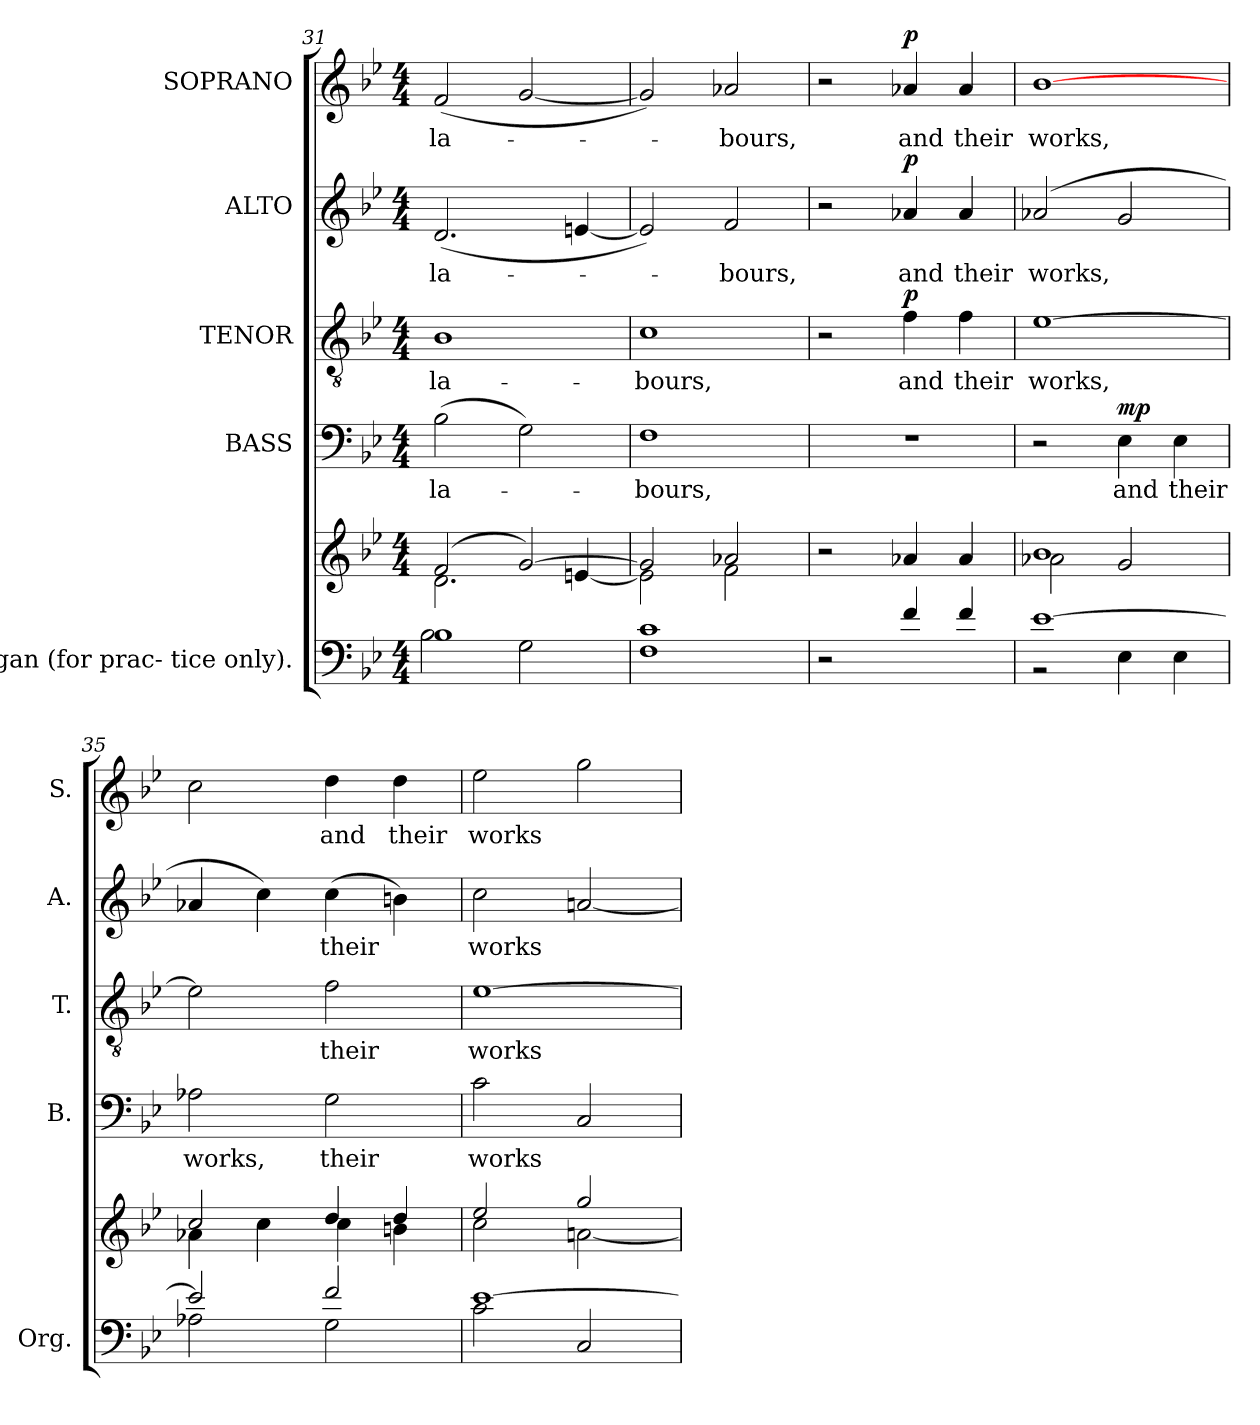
**kern	**kern	**kern	**text	**dynam	**kern	**text	**dynam	**kern	**text	**dynam	**kern	**text	**dynam
*part5	*part5	*part4	*part4	*part4	*part3	*part3	*part3	*part2	*part2	*part2	*part1	*part1	*part1
*staff6	*staff5	*staff4	*staff4	*staff4	*staff3	*staff3	*staff3	*staff2	*staff2	*staff2	*staff1	*staff1	*staff1
*I"Organ (for prac- tice only).	*	*I"BASS	*	*	*I"TENOR	*	*	*I"ALTO	*	*	*I"SOPRANO	*	*
*I'Org.	*	*I'B.	*	*	*I'T.	*	*	*I'A.	*	*	*I'S.	*	*
*clefF4	*clefG2	*clefF4	*	*	*clefGv2	*	*	*clefG2	*	*	*clefG2	*	*
*	*	*	*	*	*ITrd7c12	*	*	*	*	*	*	*	*
*k[b-e-]	*k[b-e-]	*k[b-e-]	*	*	*k[b-e-]	*	*	*k[b-e-]	*	*	*k[b-e-]	*	*
*B-:	*B-:	*B-:	*	*	*B-:	*	*	*B-:	*	*	*B-:	*	*
*M4/4	*M4/4	*M4/4	*	*	*M4/4	*	*	*M4/4	*	*	*M4/4	*	*
=31	=31	=31	=31	=31	=31	=31	=31	=31	=31	=31	=31	=31	=31
*^	*^	*	*	*	*	*	*	*	*	*	*	*	*
!	!	!	!	!	!LO:LY:b:color=#000000	!	!	!	!	!	!	!	!	!	!
!	!	!	!	!	!	!	!	!LO:LY:b:color=#000000	!	!	!	!	!	!	!
!	!	!	!	!	!	!	!	!	!	!	!LO:LY:b:color=#000000	!	!	!	!
!	!	!	!	!	!	!	!	!	!	!	!	!	!	!LO:LY:b:color=#000000	!
1B-i	2B-i\	(2fi/	2.di\	(2B-i\	la-	.	1BB-i	la-	.	(2.di/	la-	.	(2fi/	la-	.
.	2Gi\	[2gi/)	.	2Gi\)	.	.	.	.	.	.	.	.	[2gi/	.	.
.	.	.	[4eni/	.	.	.	.	.	.	[4eni/	.	.	.	.	.
=32	=32	=32	=32	=32	=32	=32	=32	=32	=32	=32	=32	=32	=32	=32	=32
!	!	!	!	!	!LO:LY:b:color=#000000	!	!	!	!	!	!	!	!	!	!
!	!	!	!	!	!	!	!	!LO:LY:b:color=#000000	!	!	!	!	!	!	!
1ci	1Fi	2gi/]	2ei\]	1Fi	-bours,	.	1Ci	-bours,	.	2ei/])	.	.	2gi/])	.	.
!	!	!	!	!	!	!	!	!	!	!	!LO:LY:b:color=#000000	!	!	!	!
!	!	!	!	!	!	!	!	!	!	!	!	!	!	!LO:LY:b:color=#000000	!
.	.	2a-Xi/	2fi\	.	.	.	.	.	.	2fi/	-bours,	.	2a-Xi/	-bours,	.
*v	*v	*	*	*	*	*	*	*	*	*	*	*	*	*	*
*	*v	*v	*	*	*	*	*	*	*	*	*	*	*	*
=33	=33	=33	=33	=33	=33	=33	=33	=33	=33	=33	=33	=33	=33
2r	2r	1r	.	.	2r	.	.	2r	.	.	2r	.	.
!	!	!	!	!	!	!LO:LY:b:color=#000000	!	!	!	!	!	!	!
!	!	!	!	!	!	!	!	!	!LO:LY:b:color=#000000	!	!	!	!
!	!	!	!	!	!	!	!	!	!	!	!	!LO:LY:b:color=#000000	!
4fi/	4a-Xi/	.	.	.	4Fi\	and	p	4a-Xi/	and	p	4a-Xi/	and	p
!	!	!	!	!	!	!LO:LY:b:color=#000000	!	!	!	!	!	!	!
!	!	!	!	!	!	!	!	!	!LO:LY:b:color=#000000	!	!	!	!
!	!	!	!	!	!	!	!	!	!	!	!	!LO:LY:b:color=#000000	!
4fi/	4a-i/	.	.	.	4Fi\	their	.	4a-i/	their	.	4a-i/	their	.
=34	=34	=34	=34	=34	=34	=34	=34	=34	=34	=34	=34	=34	=34
*^	*^	*	*	*	*	*	*	*	*	*	*	*	*
!	!	!	!	!	!	!	!	!LO:LY:b:color=#000000	!	!	!	!	!	!	!
!	!	!	!	!	!	!	!	!	!	!	!LO:LY:b:color=#000000	!	!	!	!
!	!	!	!	!	!	!	!	!	!	!	!	!	!	!LO:LY:b:color=#000000	!
[1e-i	2r	1b-i	2a-Xi\	2r	.	.	[1E-i	works,	.	(2a-Xi/	works,	.	[1b-i	works,	.
!	!	!	!	!	!LO:LY:b:color=#000000	!	!	!	!	!	!	!	!	!	!
.	4E-i\	.	2gi/	4E-i\	and	mp	.	.	.	2gi/	.	.	.	.	.
!	!	!	!	!	!LO:LY:b:color=#000000	!	!	!	!	!	!	!	!	!	!
.	4E-i\	.	.	4E-i\	their	.	.	.	.	.	.	.	.	.	.
=35	=35	=35	=35	=35	=35	=35	=35	=35	=35	=35	=35	=35	=35	=35	=35
!	!	!	!	!	!LO:LY:b:color=#000000	!	!	!	!	!	!	!	!	!	!
2e-i/]	2A-Xi\	2cci/	4a-Xi\	2A-Xi\	works,	.	2E-i\]	.	.	4a-Xi/	.	.	2cci\	.	.
.	.	.	4cci\	.	.	.	.	.	.	4cci\)	.	.	.	.	.
!	!	!	!	!	!LO:LY:b:color=#000000	!	!	!	!	!	!	!	!	!	!
!	!	!	!	!	!	!	!	!LO:LY:b:color=#000000	!	!	!	!	!	!	!
!	!	!	!	!	!	!	!	!	!	!	!LO:LY:b:color=#000000	!	!	!	!
!	!	!	!	!	!	!	!	!	!	!	!	!	!	!LO:LY:b:color=#000000	!
2fi/	2Gi\	4ddi/	4cci\	2Gi\	their	.	2Fi\	their	.	(4cci\	their	.	4ddi\	and	.
!	!	!	!	!	!	!	!	!	!	!	!	!	!	!LO:LY:b:color=#000000	!
.	.	4ddi/	4bni\	.	.	.	.	.	.	4bni\)	.	.	4ddi\	their	.
!!LO:PB:g=z
=36	=36	=36	=36	=36	=36	=36	=36	=36	=36	=36	=36	=36	=36	=36	=36
!	!	!	!	!	!LO:LY:b:color=#000000	!	!	!	!	!	!	!	!	!	!
!	!	!	!	!	!	!	!	!LO:LY:b:color=#000000	!	!	!	!	!	!	!
!	!	!	!	!	!	!	!	!	!	!	!LO:LY:b:color=#000000	!	!	!	!
!	!	!	!	!	!	!	!	!	!	!	!	!	!	!LO:LY:b:color=#000000	!
[1e-i	2ci\	2ee-i/	2cci\	2ci\	works	.	[1E-i	works	.	2cci\	works	.	2ee-i\	works	.
.	2Ci/	2ggi/	[2ani\	2Ci/	.	.	.	.	.	[2ani/	.	.	2ggi\	.	.
*v	*v	*	*	*	*	*	*	*	*	*	*	*	*	*	*
*	*v	*v	*	*	*	*	*	*	*	*	*	*	*	*
=	=	=	=	=	=	=	=	=	=	=	=	=	=
*-	*-	*-	*-	*-	*-	*-	*-	*-	*-	*-	*-	*-	*-
